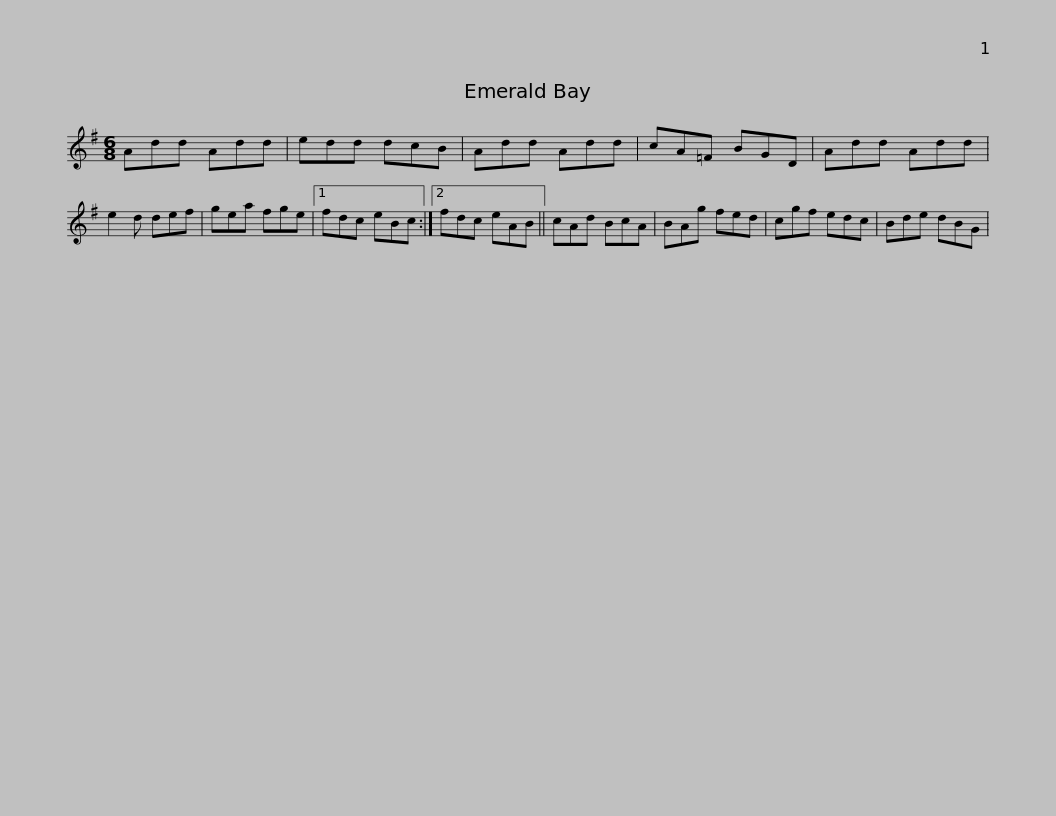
X:1
L:1/8
M:6/8
I:linebreak $
K:G
V:1 treble
V:1
 Add Add | edd dcB | Add Add | cA=F BGD | Add Add | %5
 e2 d def | gea fge |1$ fdc eBc :|2 fdc eAB || cAd BcA | %10
 BAg fed | cgf edc | Bde dBG | %13
